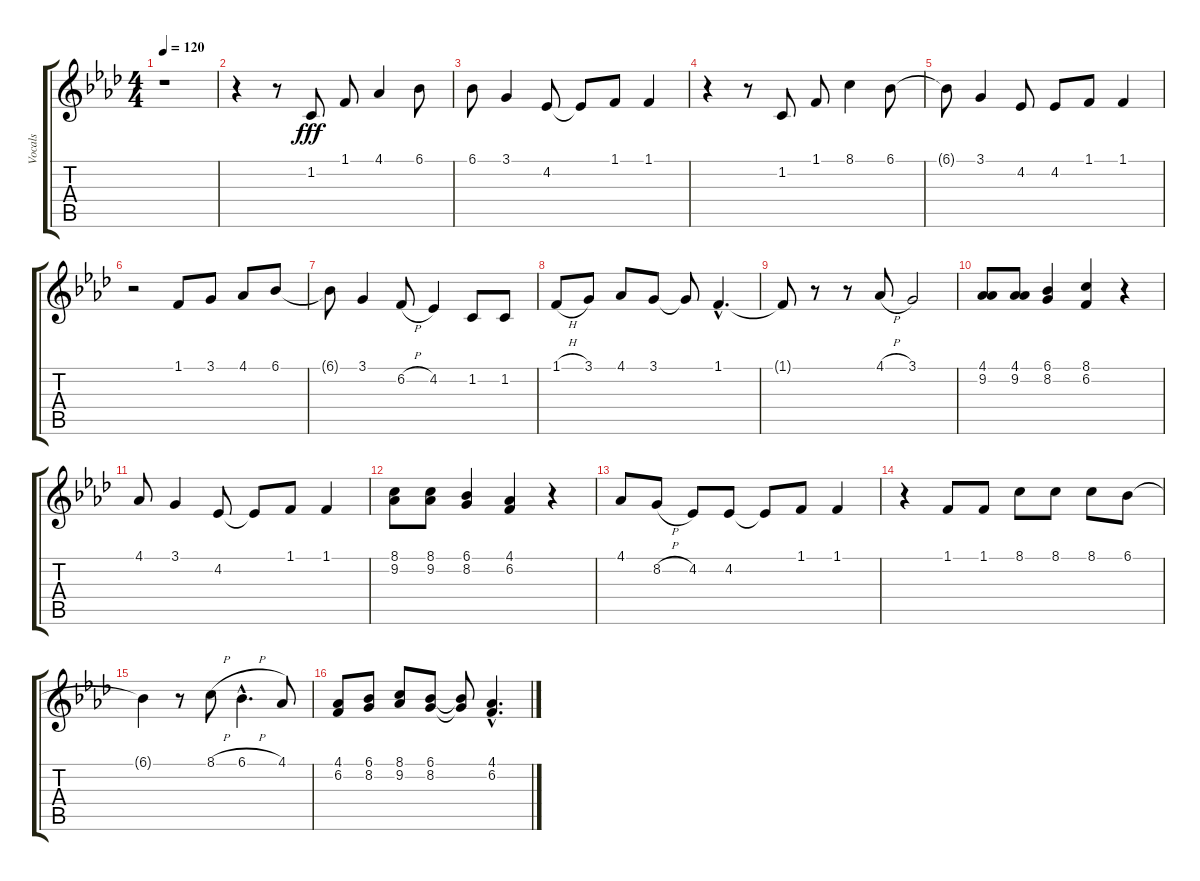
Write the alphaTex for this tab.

\track ("Vocals" "Vocals") {instrument synthvoice}
\staff {score tabs}
\tuning (E4 B3 G3 D3 A2 E2) {hide}
\ts (4 4)
\tempo 120
\clef g2
\ks ab
r.1{dy fff} |
r.4 r.8 1.2.8 1.1.8 4.1.4 6.1.8 |
6.1.8 3.1.4 4.2.8 4.2{t}.8 1.1.8 1.1.4 |
r.4 r.8 1.2.8 1.1.8 8.1.4 6.1.8 |
6.1{t}.8 3.1.4 4.2.8 4.2.8 1.1.8 1.1.4 |
r.2 1.1.8 3.1.8 4.1.8 6.1.8 |
6.1{t}.8 3.1.4 6.2{h}.8 4.2.4 1.2.8 1.2.8 |
1.1{h}.8 3.1.8 4.1.8 3.1.8 3.1{t}.8 1.1{hac}.4{d} |
1.1{t}.8 r.8 r.8 4.1{h}.8 3.1.2 |
(4.1 9.2).8 (4.1 9.2).8 (6.1 8.2).4 (8.1 6.2).4 r.4 |
4.1.8 3.1.4 4.2.8 4.2{t}.8 1.1.8 1.1.4 |
(8.1 9.2).8 (8.1 9.2).8 (6.1 8.2).4 (4.1 6.2).4 r.4 |
4.1.8 8.2{h}.8 4.2.8 4.2.8 4.2{t}.8 1.1.8 1.1.4 |
r.4 1.1.8 1.1.8 8.1.8 8.1.8 8.1.8 6.1.8 |
6.1{t}.4 r.8 8.1{h}.8 6.1{h hac}.4{d} 4.1.8 |
(4.1 6.2).8 (6.1 8.2).8 (8.1 9.2).8 (6.1 8.2).8 (6.1{t} 8.2{t}).8 (4.1{hac} 6.2{hac}).4{d}
